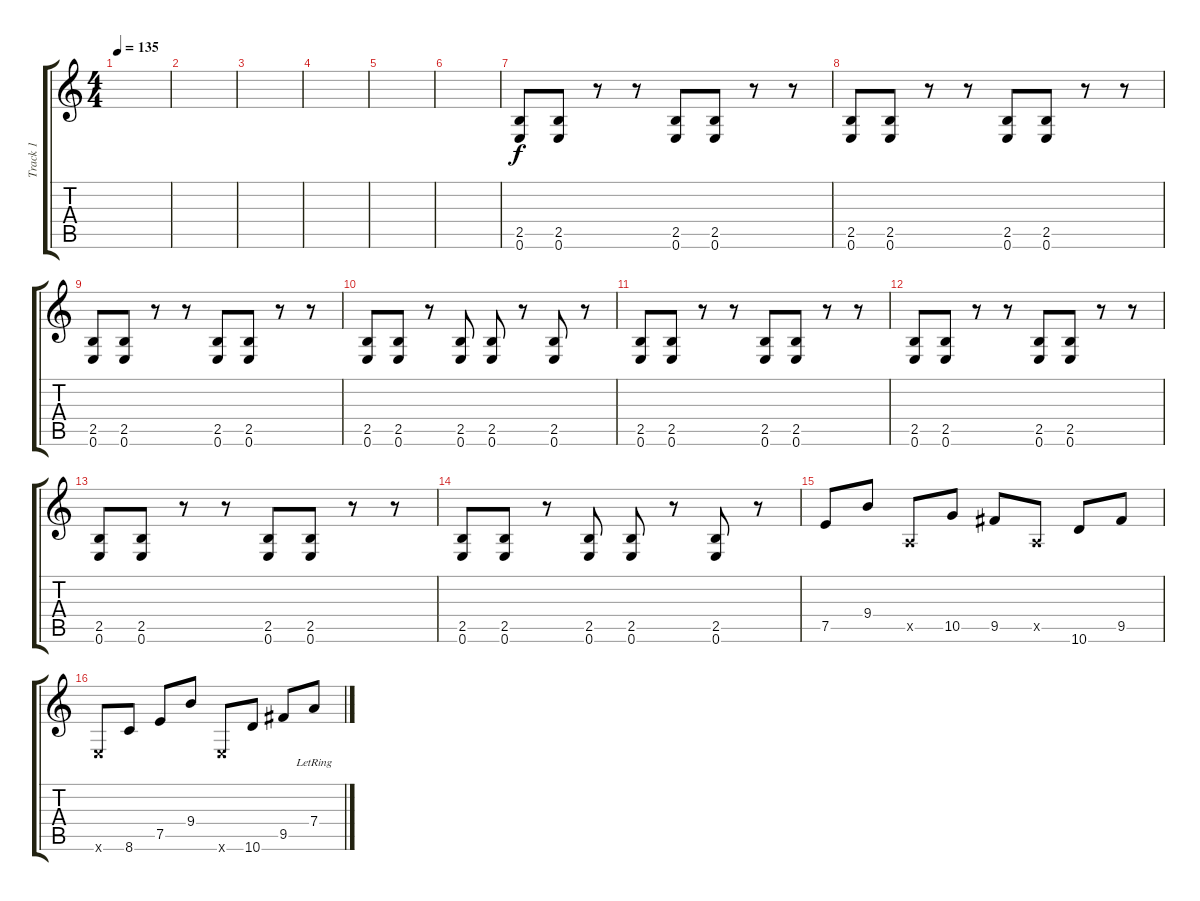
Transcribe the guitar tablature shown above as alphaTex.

\track ("Track 1" "Track 1") {instrument electricguitarclean}
\staff {score tabs}
\tuning (E4 B3 G3 D3 A2 E2) {hide}
\ts (4 4)
\tempo 135
\clef g2
\ks c
|
|
|
|
|
|
(2.5 0.6).8{instrument distortionguitar} (2.5 0.6).8 r.8 r.8 (2.5 0.6).8 (2.5 0.6).8 r.8 r.8 |
(2.5 0.6).8{instrument distortionguitar} (2.5 0.6).8 r.8 r.8 (2.5 0.6).8 (2.5 0.6).8 r.8 r.8 |
(2.5 0.6).8{instrument distortionguitar} (2.5 0.6).8 r.8 r.8 (2.5 0.6).8 (2.5 0.6).8 r.8 r.8 |
(2.5 0.6).8 (2.5 0.6).8 r.8 (2.5 0.6).8 (2.5 0.6).8 r.8 (2.5 0.6).8 r.8 |
(2.5 0.6).8{instrument distortionguitar} (2.5 0.6).8 r.8 r.8 (2.5 0.6).8 (2.5 0.6).8 r.8 r.8 |
(2.5 0.6).8{instrument distortionguitar} (2.5 0.6).8 r.8 r.8 (2.5 0.6).8 (2.5 0.6).8 r.8 r.8 |
(2.5 0.6).8{instrument distortionguitar} (2.5 0.6).8 r.8 r.8 (2.5 0.6).8 (2.5 0.6).8 r.8 r.8 |
(2.5 0.6).8 (2.5 0.6).8 r.8 (2.5 0.6).8 (2.5 0.6).8 r.8 (2.5 0.6).8 r.8 |
7.5.8{instrument electricguitarclean} 9.4.8 0.5{x}.8 10.5.8 9.5.8 0.5{x}.8 10.6.8 9.5.8 |
0.6{x}.8 8.6.8 7.5.8 9.4.8 0.6{x}.8 10.6.8 9.5.8 7.4{lr}.8
